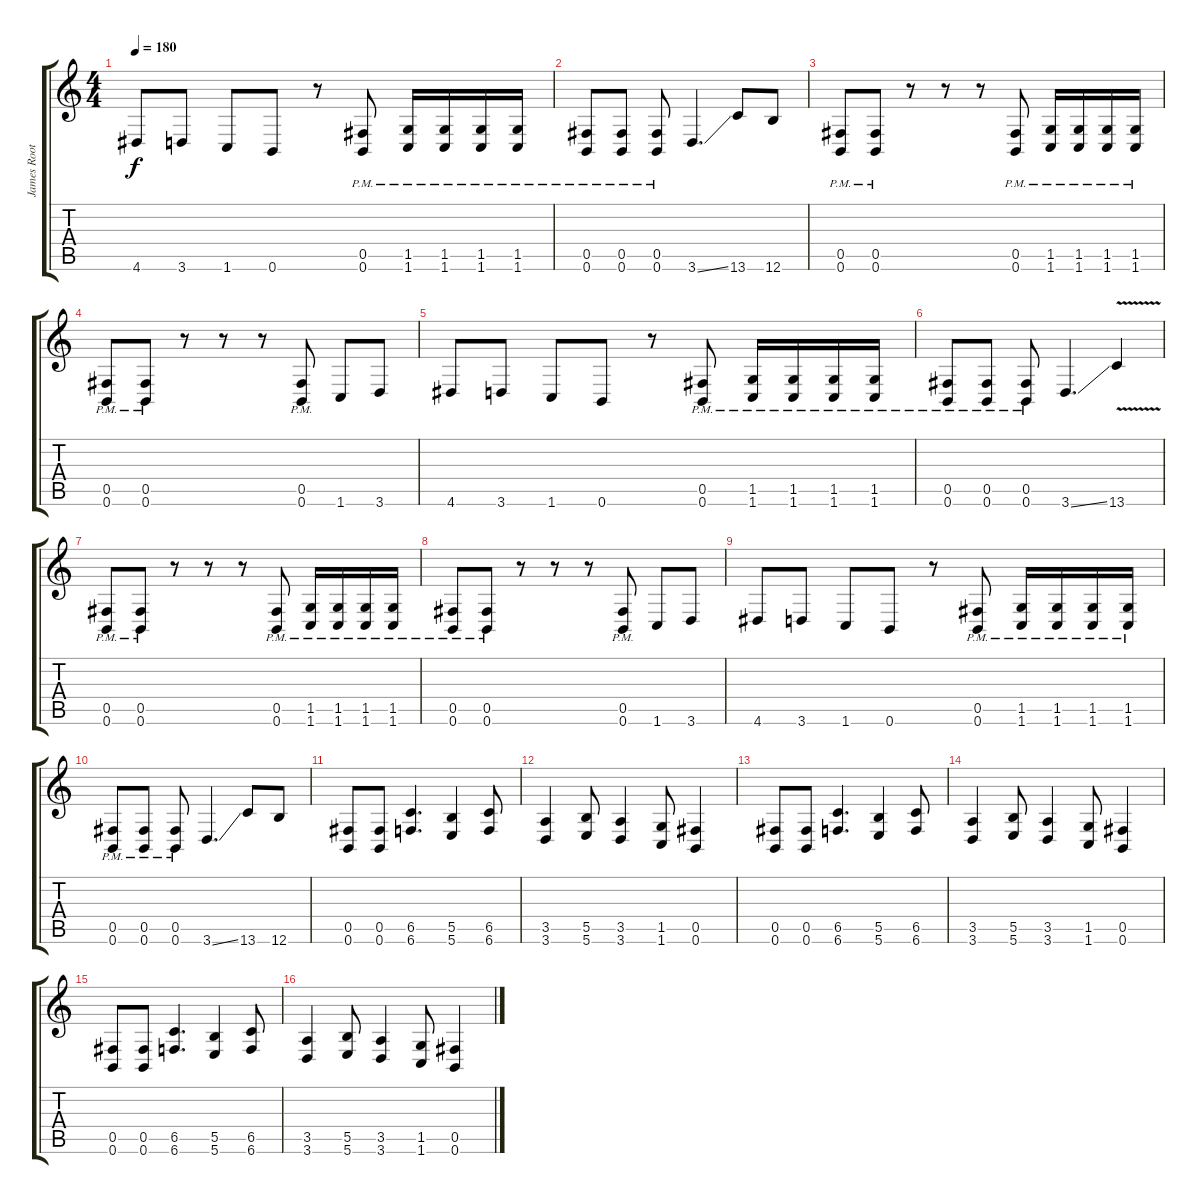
\track ("James Root" "James Root") {instrument distortionguitar}
\staff {score tabs}
\tuning (Db4 Ab3 E3 B2 Gb2 B1) {hide}
\ts (4 4)
\tempo 180
\clef g2
\ks c
4.6.8{dy f} 3.6.8 1.6.8 0.6.8 r.8 (0.5{pm} 0.6{pm}).8 (1.5{pm} 1.6{pm}).16 (1.5{pm} 1.6{pm}).16 (1.5{pm} 1.6{pm}).16 (1.5{pm} 1.6{pm}).16 |
(0.5{pm} 0.6{pm}).8 (0.5{pm} 0.6{pm}).8 (0.5{pm} 0.6{pm}).8 3.6{ss}.4{d} 13.6.8 12.6.8 |
(0.5{pm} 0.6{pm}).8 (0.5{pm} 0.6{pm}).8 r.8 r.8 r.8 (0.5{pm} 0.6{pm}).8 (1.5{pm} 1.6{pm}).16 (1.5{pm} 1.6{pm}).16 (1.5{pm} 1.6{pm}).16 (1.5{pm} 1.6{pm}).16 |
(0.5{pm} 0.6{pm}).8 (0.5{pm} 0.6{pm}).8 r.8 r.8 r.8 (0.5{pm} 0.6{pm}).8 1.6.8 3.6.8 |
4.6.8 3.6.8 1.6.8 0.6.8 r.8 (0.5{pm} 0.6{pm}).8 (1.5{pm} 1.6{pm}).16 (1.5{pm} 1.6{pm}).16 (1.5{pm} 1.6{pm}).16 (1.5{pm} 1.6{pm}).16 |
(0.5{pm} 0.6{pm}).8 (0.5{pm} 0.6{pm}).8 (0.5{pm} 0.6{pm}).8 3.6{ss}.4{d} 13.6{v}.4 |
(0.5{pm} 0.6{pm}).8 (0.5{pm} 0.6{pm}).8 r.8 r.8 r.8 (0.5{pm} 0.6{pm}).8 (1.5{pm} 1.6{pm}).16 (1.5{pm} 1.6{pm}).16 (1.5{pm} 1.6{pm}).16 (1.5{pm} 1.6{pm}).16 |
(0.5{pm} 0.6{pm}).8 (0.5{pm} 0.6{pm}).8 r.8 r.8 r.8 (0.5{pm} 0.6{pm}).8 1.6.8 3.6.8 |
4.6.8 3.6.8 1.6.8 0.6.8 r.8 (0.5{pm} 0.6{pm}).8 (1.5{pm} 1.6{pm}).16 (1.5{pm} 1.6{pm}).16 (1.5{pm} 1.6{pm}).16 (1.5{pm} 1.6{pm}).16 |
(0.5{pm} 0.6{pm}).8 (0.5{pm} 0.6{pm}).8 (0.5{pm} 0.6{pm}).8 3.6{ss}.4{d} 13.6.8 12.6.8 |
(0.5 0.6).8 (0.5 0.6).8 (6.5 6.6).4{d} (5.5 5.6).4 (6.5 6.6).8 |
(3.5 3.6).4 (5.5 5.6).8 (3.5 3.6).4 (1.5 1.6).8 (0.5 0.6).4 |
(0.5 0.6).8 (0.5 0.6).8 (6.5 6.6).4{d} (5.5 5.6).4 (6.5 6.6).8 |
(3.5 3.6).4 (5.5 5.6).8 (3.5 3.6).4 (1.5 1.6).8 (0.5 0.6).4 |
(0.5 0.6).8 (0.5 0.6).8 (6.5 6.6).4{d} (5.5 5.6).4 (6.5 6.6).8 |
(3.5 3.6).4 (5.5 5.6).8 (3.5 3.6).4 (1.5 1.6).8 (0.5 0.6).4
